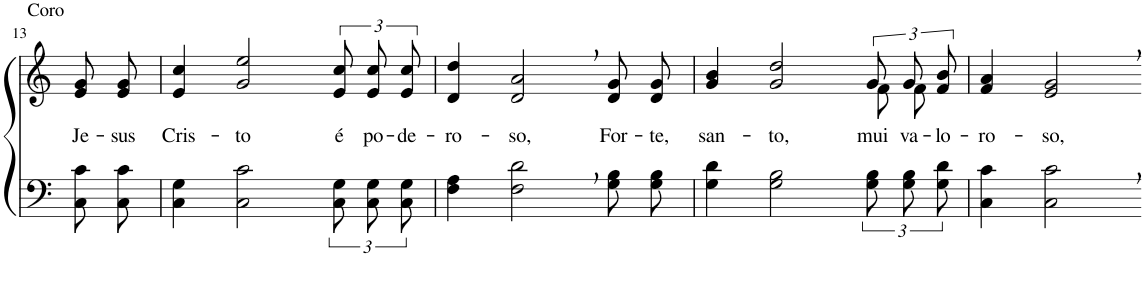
**kern	**kern	**text
*part2	*part1	*part1
*staff2	*staff1	*staff1
*I"Parte III e IV	*I"Parte I e II	*
!!LO:PB:g=z
*clefF4	*clefG2	*
*Trd1c2	*Trd1c2	*
*k[]	*k[]	*
*M4/4	*M4/4	*
=13	=13	=13
!	!LO:TX:a:t=Coro	!
!	!	!LO:LY:b
8C\ 8c\L	8e/ 8g/L	Je-
!	!	!LO:LY:b
8C\ 8c\J	8e/ 8g/J	-sus
=14	=14	=14
!	!	!LO:LY:b
4C\ 4G\	4e/ 4cc/	Cris-
!	!	!LO:LY:b
2C\ 2c\	2g/ 2ee/	-to
!	!	!LO:LY:b
12C\ 12G\L	12e/ 12cc/L	é
!	!	!LO:LY:b
12C\ 12G\	12e/ 12cc/	po-
!	!	!LO:LY:b
12C\ 12G\J	12e/ 12cc/J	-de-
=15	=15	=15
!	!	!LO:LY:b
4F\ 4A\	4d/ 4dd/	-ro-
!	!	!LO:LY:b
2F\, 2d\,	2d/, 2a/,	-so,
!	!	!LO:LY:b
8G\ 8B\L	8d/ 8g/L	For-
!	!	!LO:LY:b
8G\ 8B\J	8d/ 8g/J	-te,
=16	=16	=16
!	!	!LO:LY:b
*	*^	*
*	*	*^	*
4G\ 4d\	4g/ 4b/	6%5ryy	2.ryy	san-
!	!	!	!	!LO:LY:b
2G\ 2B\	2g/ 2dd/	.	.	-to,
!	!	!	!	!LO:LY:b
12G\ 12B\L	12g/L	.	8f\	mui
!	!	!	!	!LO:LY:b
12G\ 12B\	12g/	8f\	.	va-
.	.	.	8ryy	.
!	!	!	!	!LO:LY:b
12G\ 12d\J	12f/ 12b/J	.	.	-lo-
.	.	24ryy	.	.
*	*	*v	*v	*
=17	=17	=17	=17
!	!	!	!LO:LY:b
*	*v	*v	*
4C\ 4c\	4f/ 4a/	-ro-
!	!	!LO:LY:b
2C\, 2c\,	2e/, 2g/,	-so,
=-	=-	=-
*-	*-	*-
